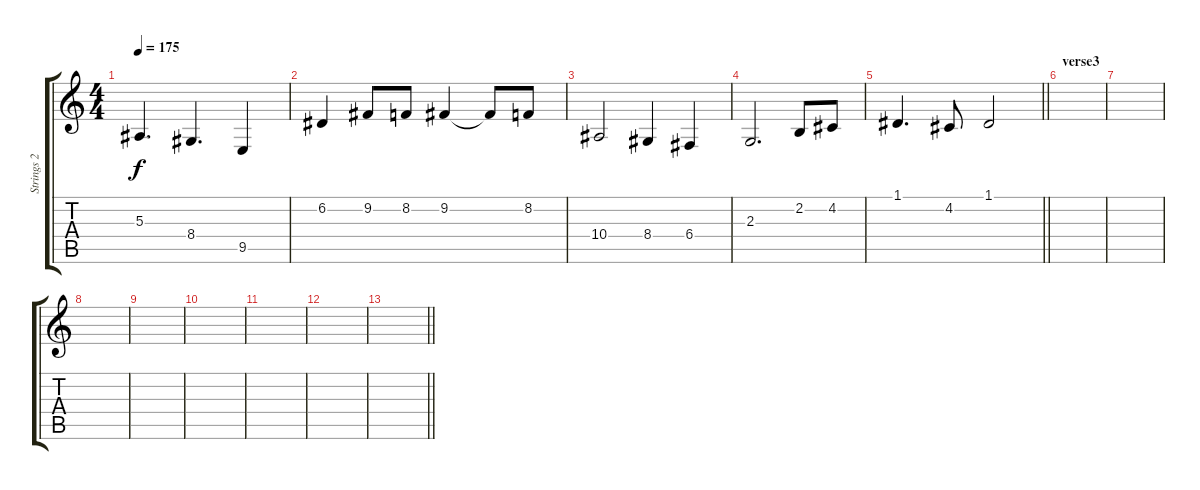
\track ("Strings 2" "Strings 2") {instrument stringensemble1}
\staff {score tabs}
\tuning (D4 A3 F3 C3 G2 C2) {hide}
\ts (4 4)
\tempo 175
\clef g2
\ks c
5.3.4{d dy f} 8.4.4{d} 9.5.4 |
6.2.4 9.2.8 8.2.8 9.2.4 9.2{t}.8 8.2.8 |
10.4.2 8.4.4 6.4.4 |
2.3.2{d} 2.2.8 4.2.8 |
\barLineRight lightlight
1.1.4{d} 4.2.8 1.1.2 |
\section ("" "verse3")
|
|
|
|
|
|
|
\barLineRight lightlight
